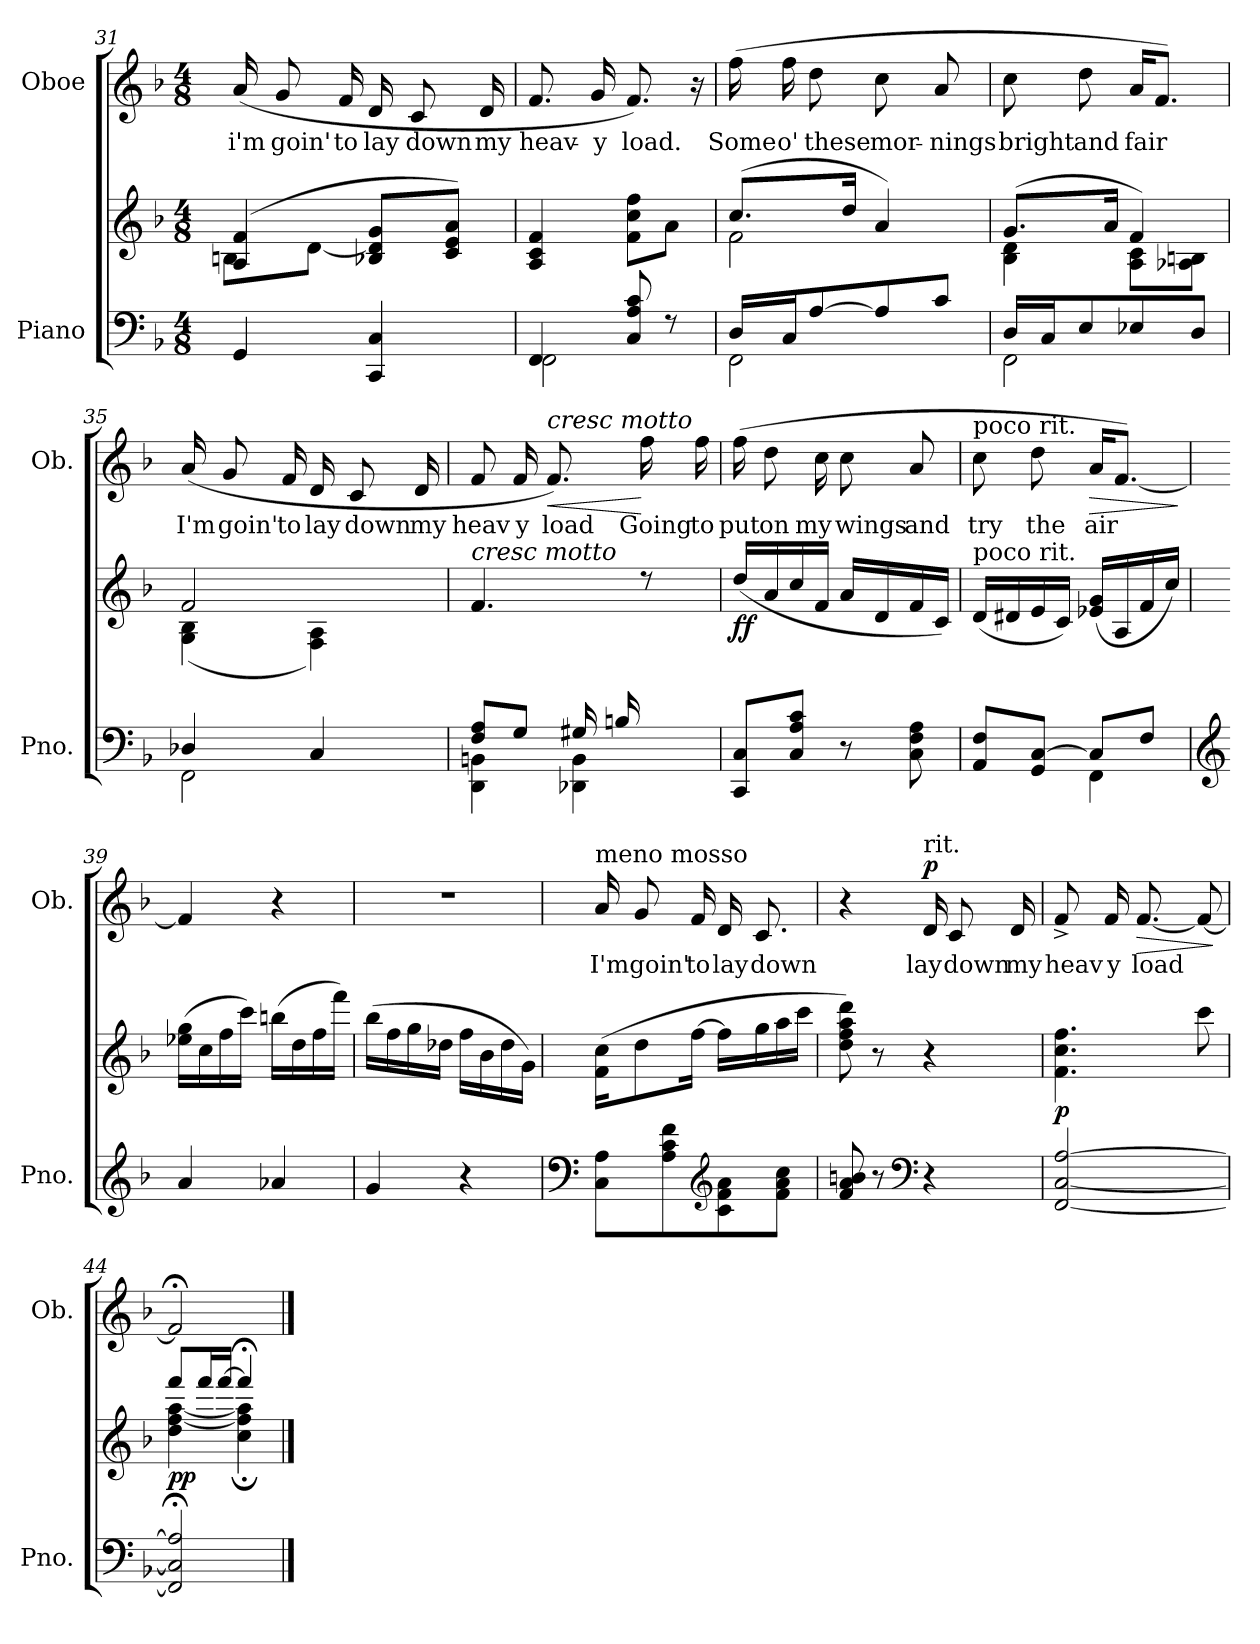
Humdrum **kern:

**kern	**kern	**dynam	**kern	**text	**dynam
*part2	*part2	*part2	*part1	*part1	*part1
*staff3	*staff2	*staff2/3	*staff1	*staff1	*staff1
*I"Piano	*	*	*I"Oboe	*	*
*I'Pno.	*	*	*I'Ob.	*	*
*clefF4	*clefG2	*	*clefG2	*	*
*k[b-]	*k[b-]	*	*k[b-]	*	*
*M4/8	*M4/8	*	*M4/8	*	*
=31	=31	=31	=31	=31	=31
*	*^	*	*	*	*
!	!	!	!	!	!LO:LY:b	!
4GG/	(4A/ 4f/	8Bn\L	.	(>16a/	i'm	.
!	!	!	!	!	!LO:LY:b	!
.	.	.	.	8g/	goin'	.
.	.	[8d\J	.	.	.	.
!	!	!	!	!	!LO:LY:b	!
.	.	.	.	16f/	to	.
!	!	!	!	!	!LO:LY:b	!
4CC/ 4C/	8B-X/ 8d/] 8g/L	4ryy	.	16d/	lay	.
!	!	!	!	!	!LO:LY:b	!
.	.	.	.	8c/	down	.
.	8c/ 8e/ 8a/J)	.	.	.	.	.
!	!	!	!	!	!LO:LY:b	!
.	.	.	.	16d/	my	.
*	*v	*v	*	*	*	*
!!LO:LB:g=z
=32	=32	=32	=32	=32	=32
*^	*	*	*	*	*
!	!	!	!	!	!LO:LY:b	!
4FF/	2FF\	4A/ 4c/ 4f/	.	8.f/	heav-	.
!	!	!	!	!	!LO:LY:b	!
.	.	.	.	16g/	-y	.
!	!	!	!	!	!LO:LY:b	!
8C/ 8A/ 8c/	.	8f\ 8cc\ 8ff\L	.	8.f/)	load.	.
8r	.	8a\J	.	.	.	.
.	.	.	.	16r	.	.
=33	=33	=33	=33	=33	=33	=33
*	*	*^	*	*	*	*
!	!	!	!	!	!	!LO:LY:b	!
16D/LL	2FF\	(8.cc/L	2f\	.	(16ff\	Some	.
!	!	!	!	!	!	!LO:LY:b	!
16C/J	.	.	.	.	16ff\	o'	.
!	!	!	!	!	!	!LO:LY:b	!
[8A/	.	.	.	.	8dd\	these	.
.	.	16dd/Jk	.	.	.	.	.
!	!	!	!	!	!	!LO:LY:b	!
8A/]	.	4a/)	.	.	8cc\	mor-	.
!	!	!	!	!	!	!LO:LY:b	!
8c/J	.	.	.	.	8a/	-nings	.
=34	=34	=34	=34	=34	=34	=34	=34
!	!	!	!	!	!	!LO:LY:b	!
16D/LL	2FF\	(8.g/L	4B-\ 4d\	.	8cc\	bright	.
16C/J	.	.	.	.	.	.	.
!	!	!	!	!	!	!LO:LY:b	!
8E/	.	.	.	.	8dd\	and	.
.	.	16a/Jk	.	.	.	.	.
!	!	!	!	!	!	!LO:LY:b	!
8E-X/	.	4f/)	8A\ 8c\L	.	16a/KL	fair	.
.	.	.	.	.	8.f/J)	.	.
8D/J	.	.	8A-X\ 8Bn\J	.	.	.	.
=35	=35	=35	=35	=35	=35	=35	=35
!	!	!	!	!	!	!LO:LY:b	!
4D-X/	2FF\	2f/	(4G\ 4B-\	.	(>16a/	I'm	.
!	!	!	!	!	!	!LO:LY:b	!
.	.	.	.	.	8g/	goin'	.
!	!	!	!	!	!	!LO:LY:b	!
.	.	.	.	.	16f/	to	.
!	!	!	!	!	!	!LO:LY:b	!
4C/	.	.	4F\ 4A\)	.	16d/	lay	.
!	!	!	!	!	!	!LO:LY:b	!
.	.	.	.	.	8c/	down	.
!	!	!	!	!	!	!LO:LY:b	!
.	.	.	.	.	16d/	my	.
!!LO:LB:g=z
=36	=36	=36	=36	=36	=36	=36	=36
!	!	!LO:TX:i:t=cresc motto	!	!	!	!	!
!	!	!	!	!	!	!LO:LY:b	!
8F/ 8A/L	4DD\ 4BBn\	4.f/	4.ryy	.	8f/	heav	.
!	!	!	!	!	!	!LO:LY:b	!
8G/J	.	.	.	.	16f/	y	.
!	!	!	!	!	!LO:TX:a:i:t=cresc motto	!	!
!	!	!	!	!	!	!LO:LY:b	!LO:HP:b
.	.	.	.	.	8.f/)	load	<
(16G#X/LL	4DD-X\ 4BB\	.	.	.	.	.	.
16Bn/	.	.	.	.	.	.	.
!	!	!	!	!	!	!LO:LY:b	!
8ryy	.	8rdd	16d-X\	.	16ff\	Going	[
!	!	!	!	!	!	!LO:LY:b	!
.	.	.	16f\JJ)	.	16ff\	to	.
*v	*v	*	*	*	*	*	*
=37	=37	=37	=37	=37	=37	=37
!	!	!	!LO:DY:b	!	!LO:LY:b	!
*	*v	*v	*	*	*	*
8CC/ 8C/L	(>16dd/LL	ff	(16ff\	put	.
!	!	!	!	!LO:LY:b	!
.	16a/	.	8dd\	on	.
8C/ 8A/ 8c/J	16cc/	.	.	.	.
!	!	!	!	!LO:LY:b	!
.	16f/JJ	.	16cc\	my	.
!	!	!	!	!LO:LY:b	!
8r	16a/LL	.	8cc\	wings	.
.	16d/	.	.	.	.
!	!	!	!	!LO:LY:b	!
8C\ 8F\ 8A\	16f/	.	8a/	and	.
.	16c/JJ)	.	.	.	.
=38	=38	=38	=38	=38	=38
*^	*	*	*	*	*
!	!	!	!	!LO:TX:a:t=poco rit.	!	!
!	!	!LO:TX:a:t=poco rit.	!	!	!	!
!	!	!	!	!	!LO:LY:b	!
8AA/ 8F/L	4ryy	(16d/LL	.	8cc\	try	.
.	.	16d#X/	.	.	.	.
!	!	!	!	!	!LO:LY:b	!
8GG/ [8C/J	.	16e/	.	8dd\	the	.
.	.	16c/JJ)	.	.	.	.
!	!	!	!	!	!LO:LY:b	!LO:HP:b
8C/L]	4FF\	(16e-X/ 16g/LL	.	16a/KL	air	>
.	.	16A/	.	[8.f/J)	.	.
8F/J	.	16f/	.	.	.	.
.	.	16cc/JJ)	.	.	.	.
*v	*v	*	*	*	*	*
.	.	.	.	.	]
=39	=39	=39	=39	=39	=39
*clefG2	*	*	*	*	*
4a/	(16ee-X\ 16gg\LL	.	4f/]	.	.
.	16cc\	.	.	.	.
.	16ff\	.	.	.	.
.	16ccc\JJ)	.	.	.	.
4a-X/	(16bbn\LL	.	4r	.	.
.	16dd\	.	.	.	.
.	16ff\	.	.	.	.
.	16fff\JJ)	.	.	.	.
!!LO:PB:g=z
=40	=40	=40	=40	=40	=40
4g/	(16bb-\LL	.	2r	.	.
.	16ff\	.	.	.	.
.	16gg\	.	.	.	.
.	16dd-X\JJ	.	.	.	.
4r	16ff\LL	.	.	.	.
.	16b-\	.	.	.	.
.	16dd-\	.	.	.	.
.	16g\JJ)	.	.	.	.
=41	=41	=41	=41	=41	=41
*clefF4	*	*	*	*	*
!	!	!	!LO:TX:a:t=meno mosso	!	!
!	!	!	!	!LO:LY:b	!
8C\ 8A\L	(16f\ 16cc\KL	.	16a/	I'm	.
!	!	!	!	!LO:LY:b	!
.	8dd\	.	8g/	goin'	.
8A\ 8c\ 8f\	.	.	.	.	.
!	!	!	!	!LO:LY:b	!
.	[16ff\Jk	.	16f/	to	.
*clefG2	*	*	*	*	*
!	!	!	!	!LO:LY:b	!
8c\ 8f\ 8a\	16ff\LL]	.	16d/	lay	.
!	!	!	!	!LO:LY:b	!
.	16gg\	.	8.c/	down	.
8f\ 8a\ 8cc\J	16aa\	.	.	.	.
.	16ccc\JJ	.	.	.	.
=42	=42	=42	=42	=42	=42
8f/ 8a/ 8bn/	8dd\ 8ff\ 8aa\ 8ddd\)	.	4r	.	.
8r	8r	.	.	.	.
*clefF4	*	*	*	*	*
!	!	!	!LO:TX:a:t=rit.	!	!
!	!	!	!	!LO:LY:b	!LO:DY:a
4r	4r	.	16d/	lay	p
!	!	!	!	!LO:LY:b	!
.	.	.	8c/	down	.
!	!	!	!	!LO:LY:b	!
.	.	.	16d/	my	.
=43	=43	=43	=43	=43	=43
!	!	!LO:DY:b	!	!LO:LY:b	!
[2FF/ [2C/ [2A/	4.f\ 4.cc\ 4.ff\	p	8f^/	heav	.
!	!	!	!	!LO:LY:b	!
.	.	.	16f/	y	.
!	!	!	!	!LO:LY:b	!LO:HP:b
.	.	.	[8.f/	load	>
.	8ccc\	.	8f/_	.	.
.	.	.	.	.	]
=44	=44	=44	=44	=44	=44
*	*^	*	*	*	*
!	!	!	!LO:DY:b	!	!	!
2FF/];< 2C/];< 2A/];<	8fff/L	4dd\ [4ff\ [4aa\	pp	2f;</]	.	.
.	16fff/L	.	.	.	.	.
.	[16fff/JJ	.	.	.	.	.
.	4fff;</]	4cc\; 4ff\]; 4aa\];	.	.	.	.
*	*v	*v	*	*	*	*
==	==	==	==	==	==
*-	*-	*-	*-	*-	*-
